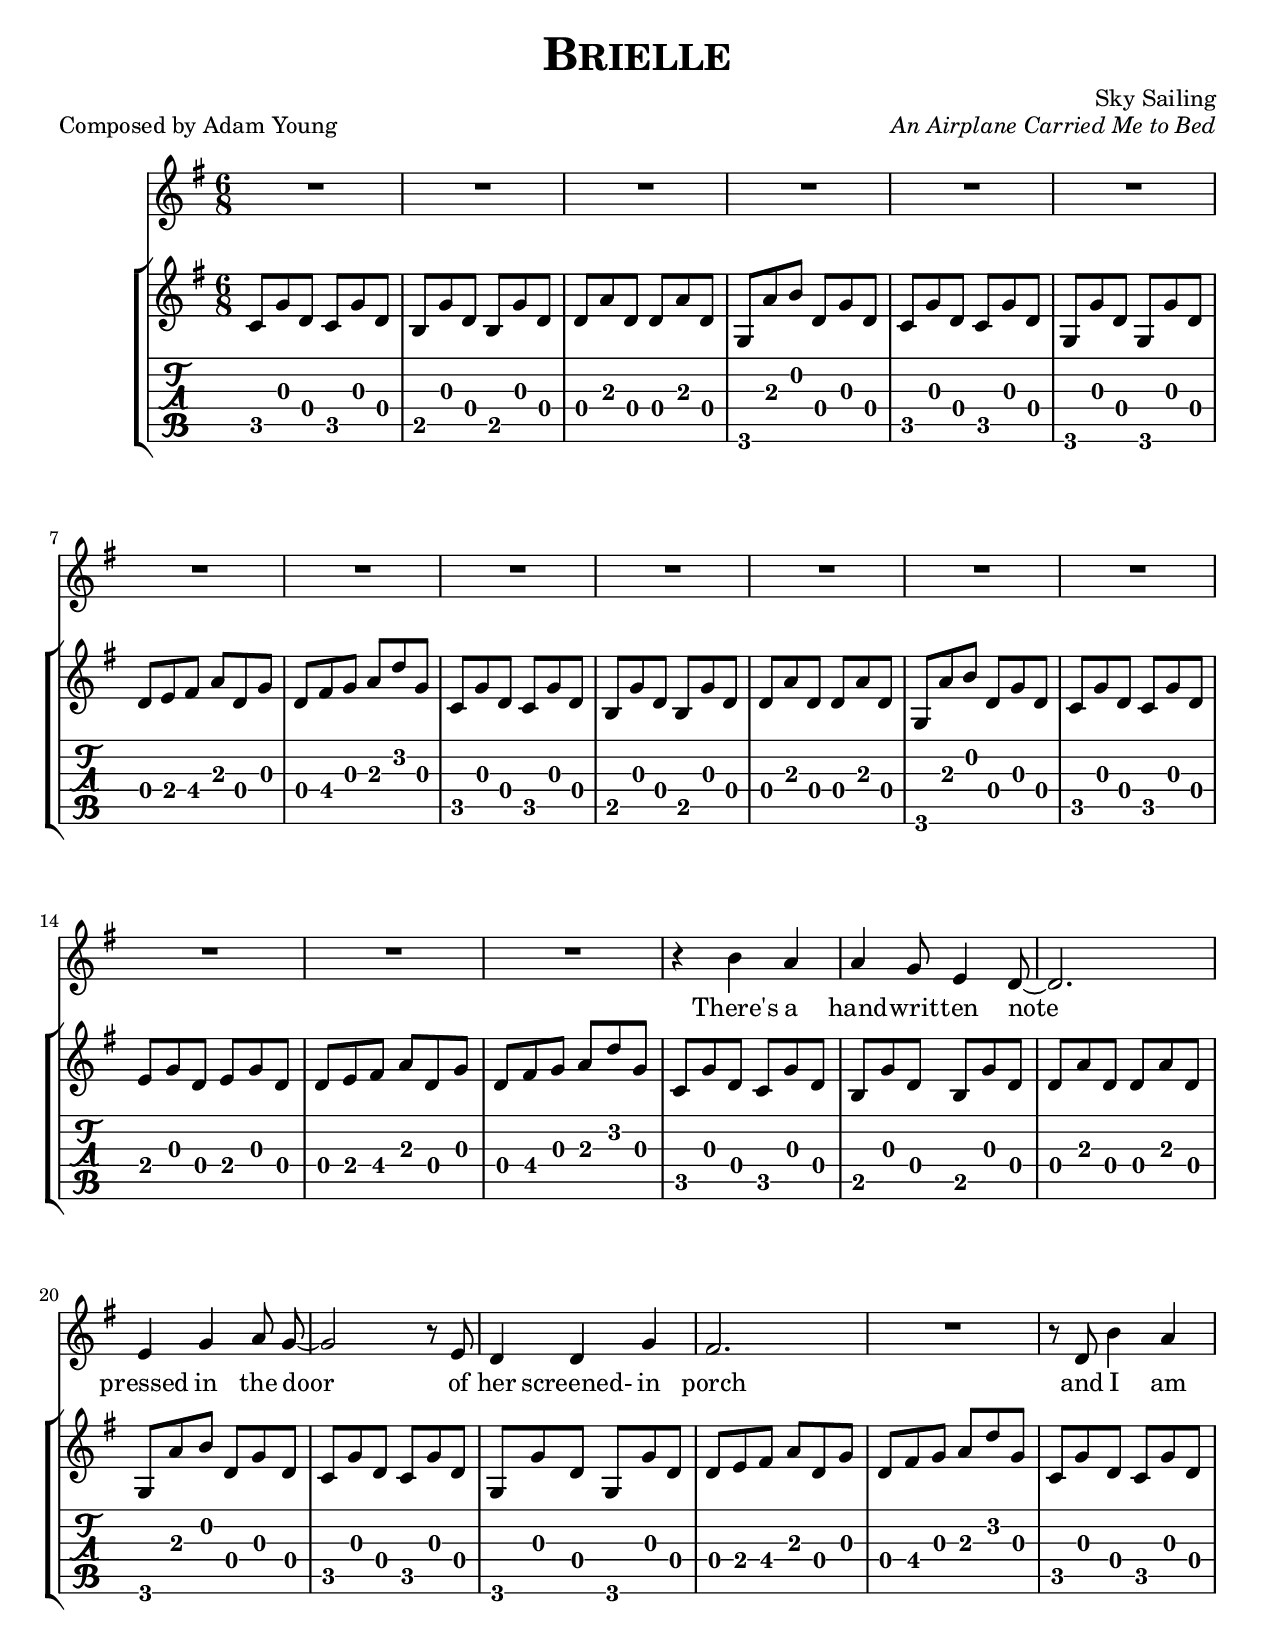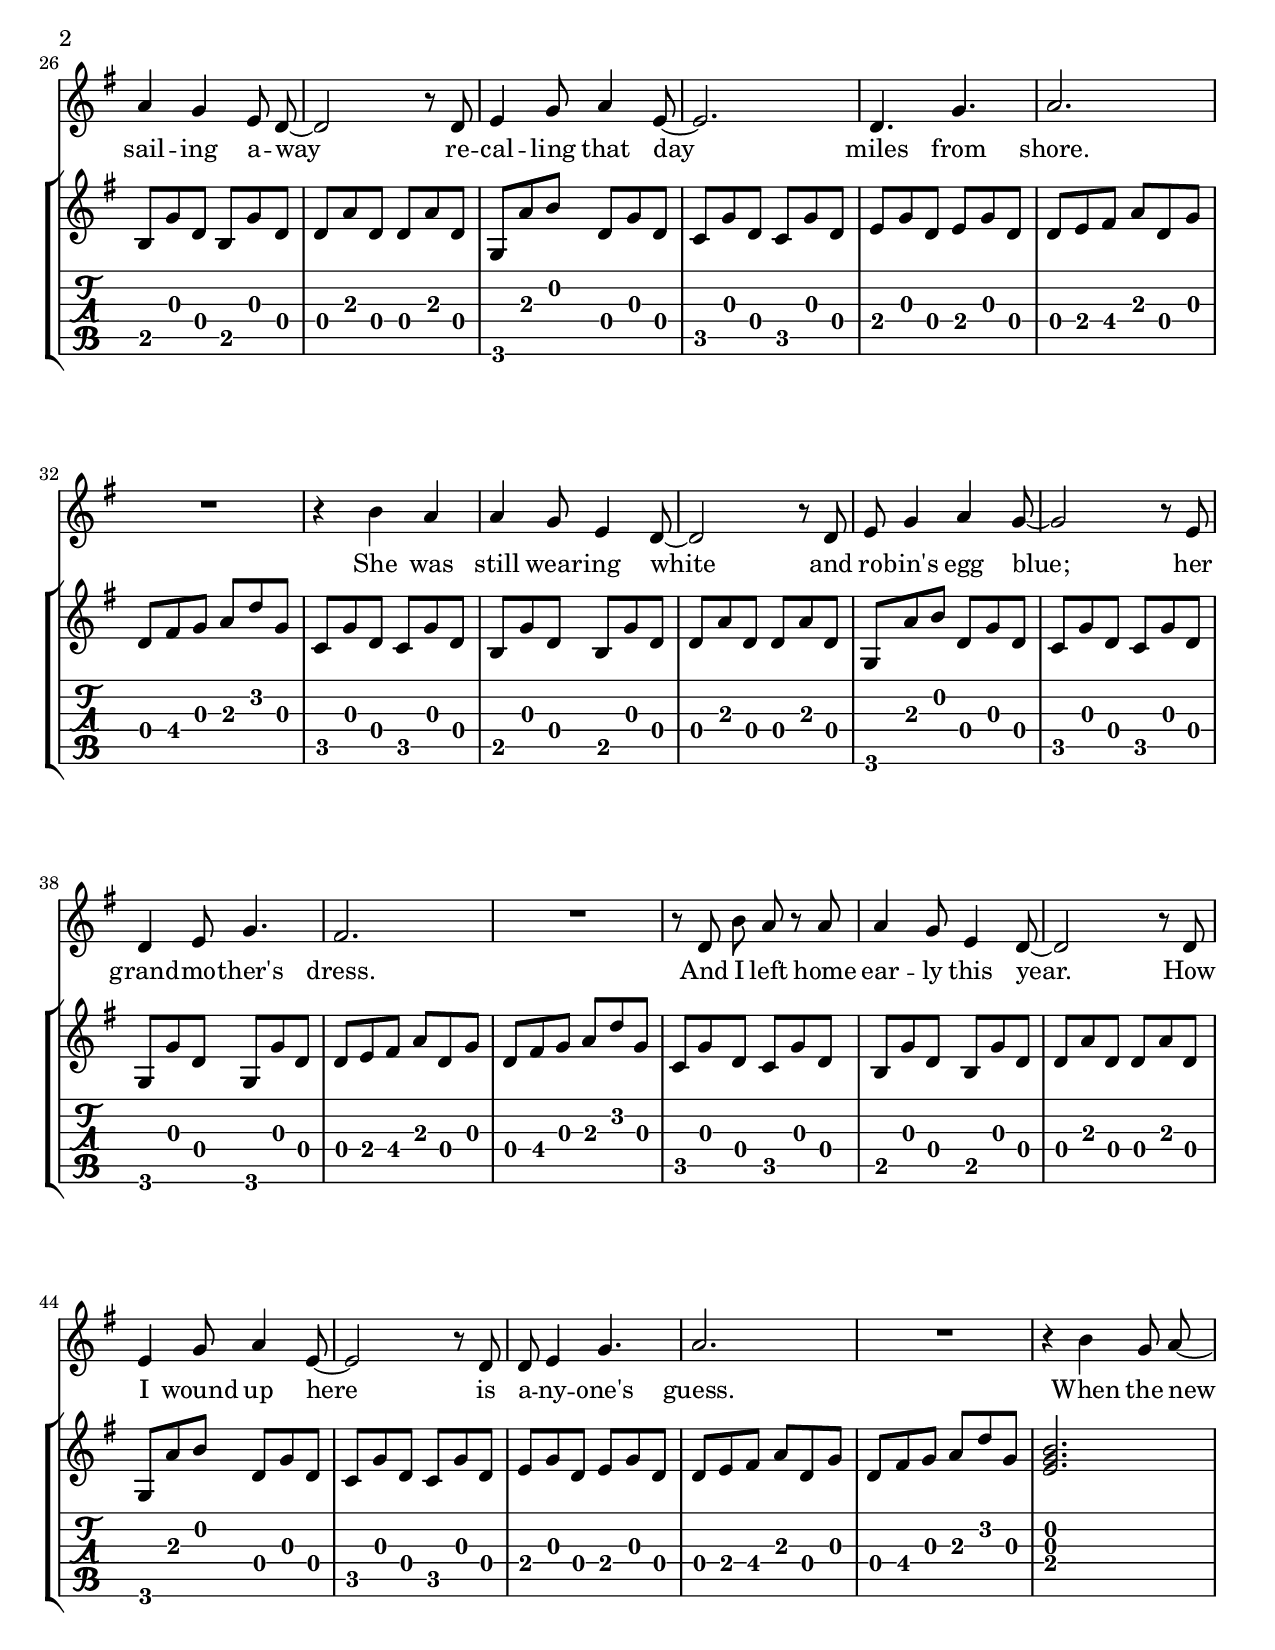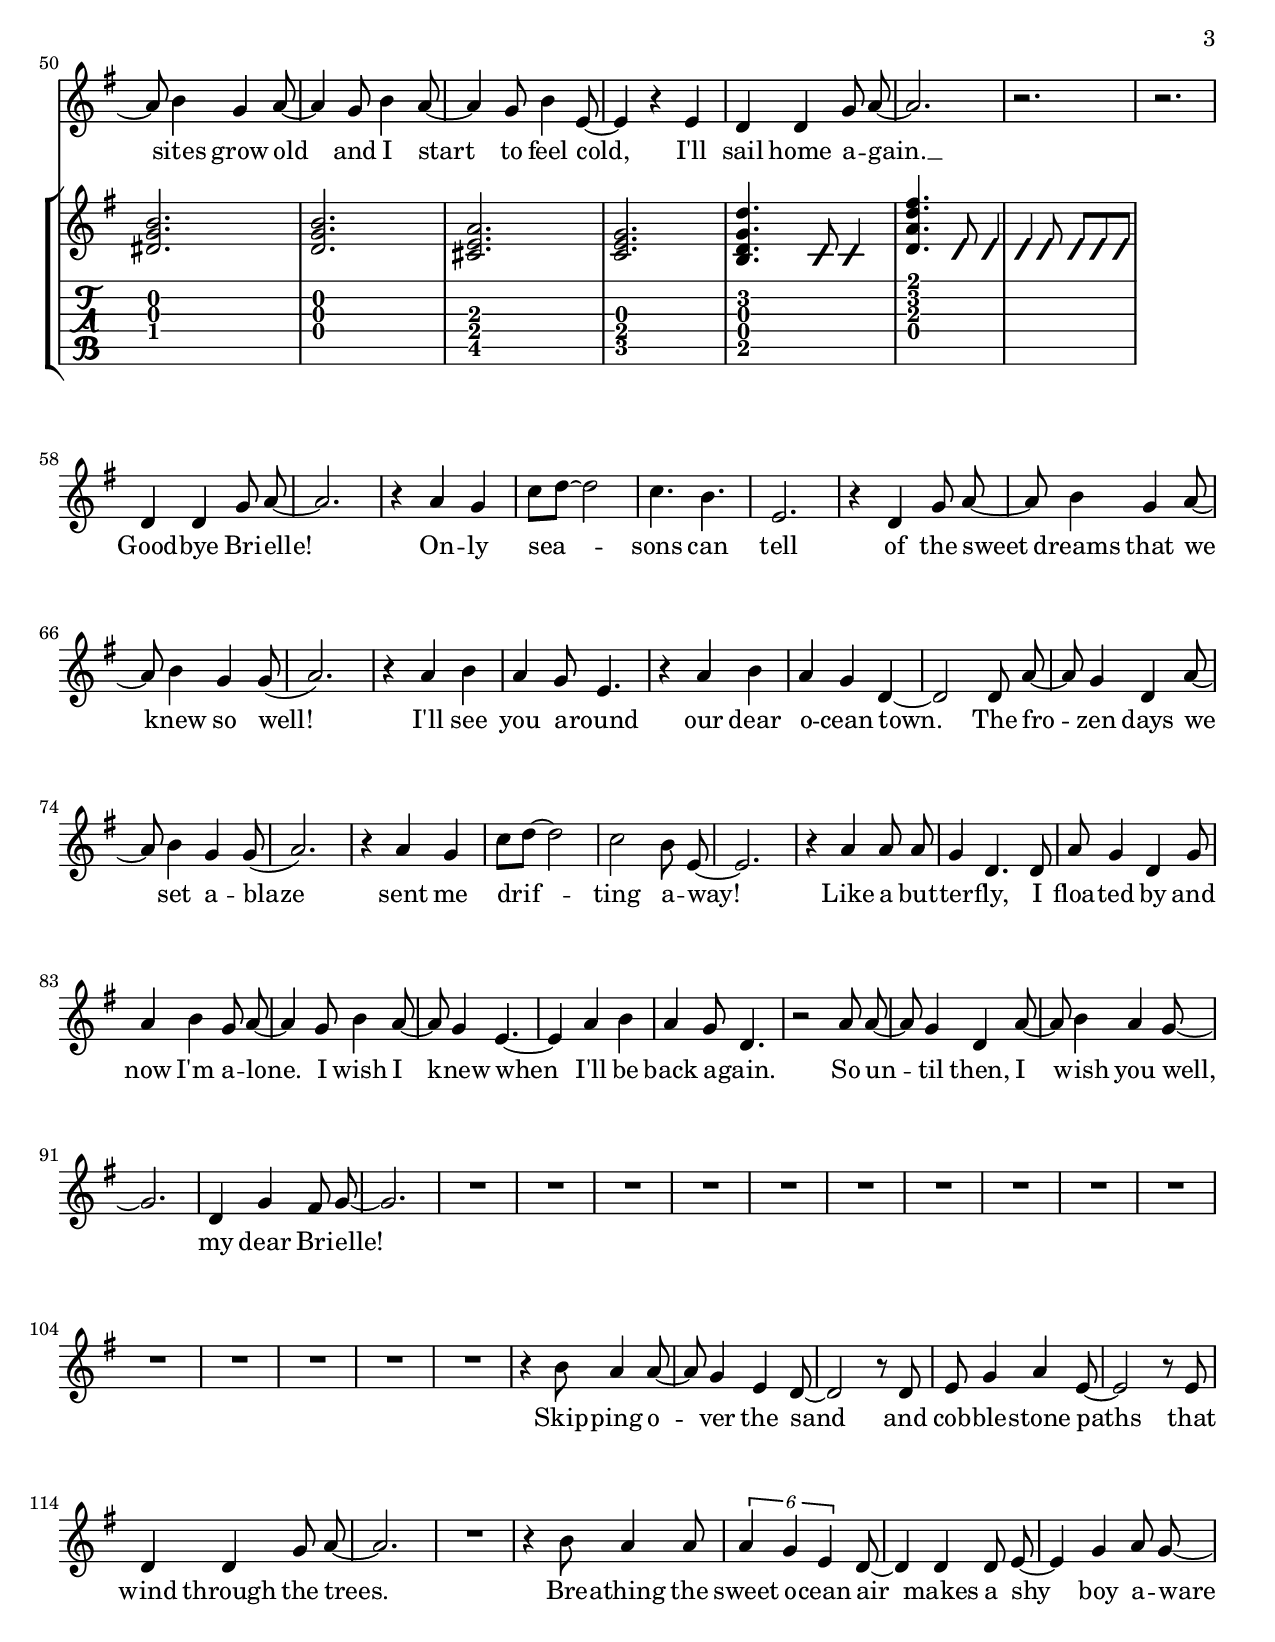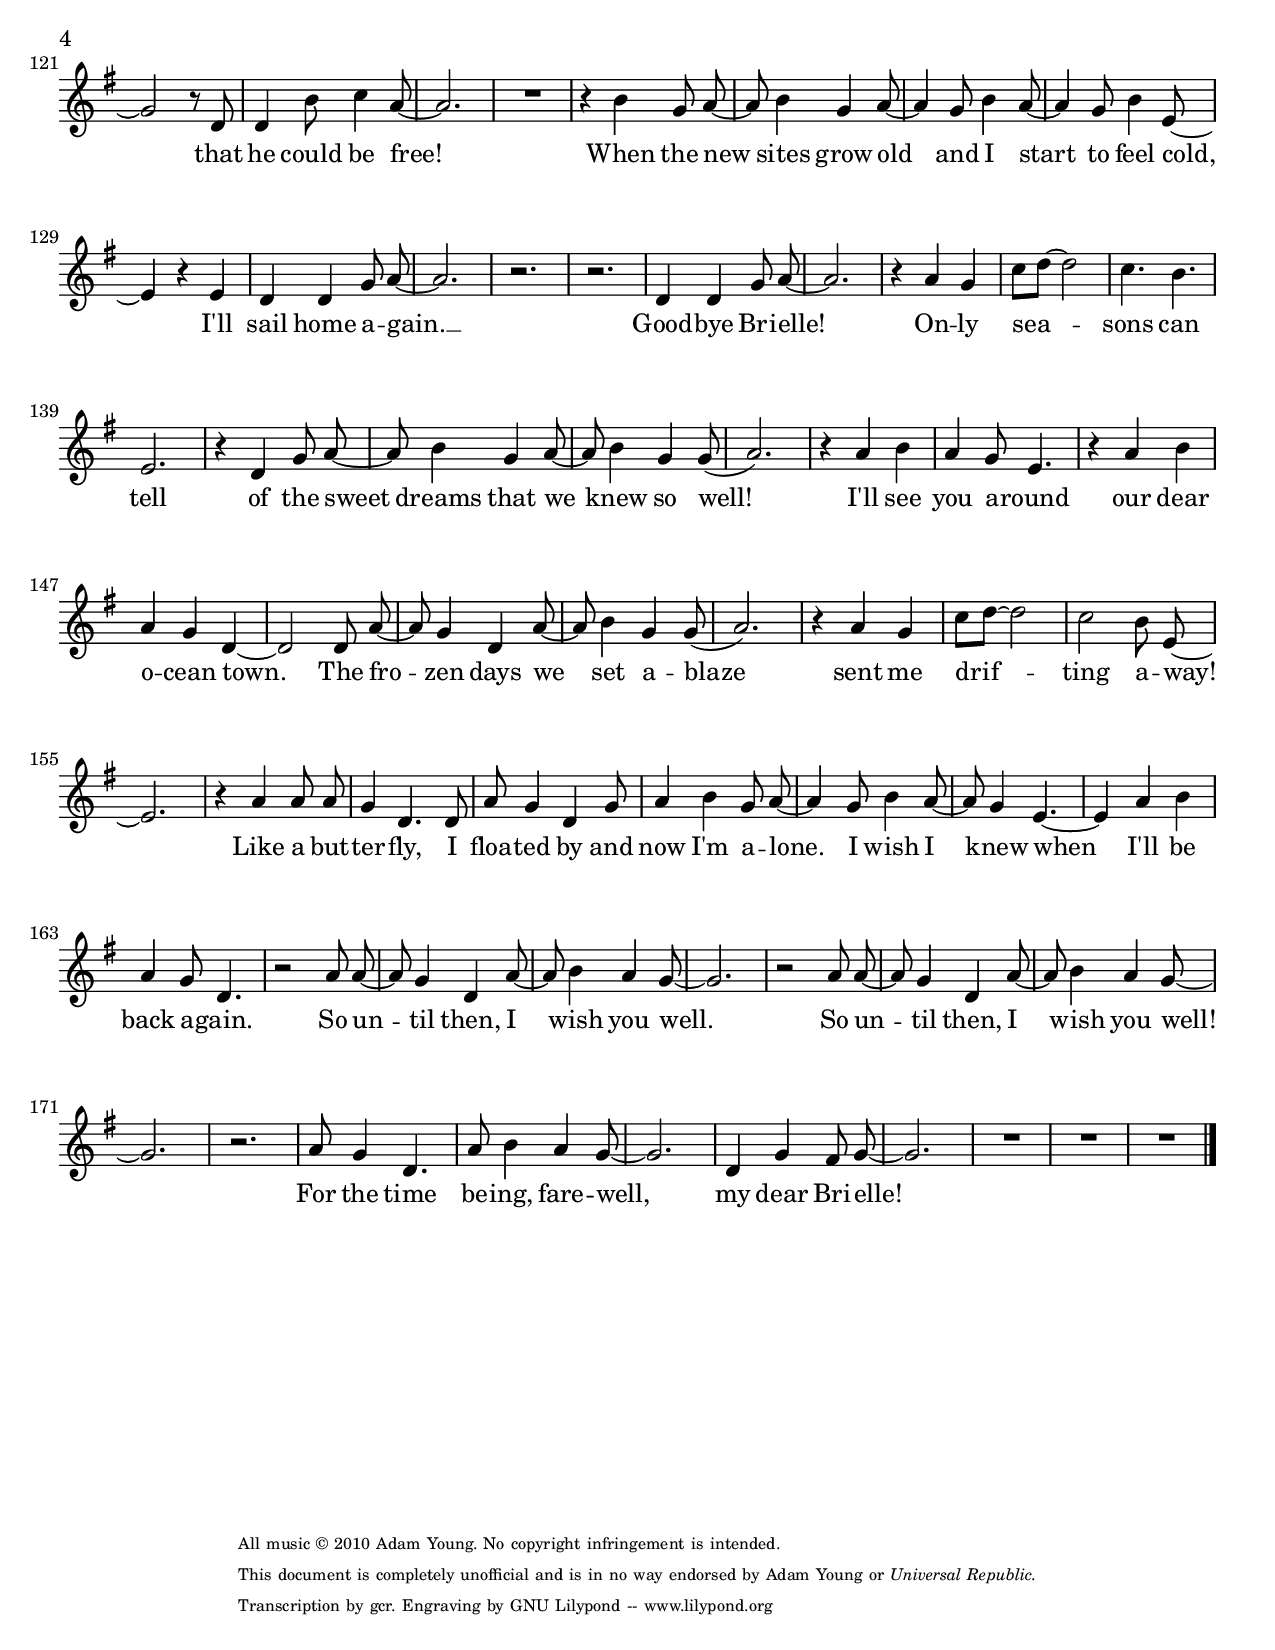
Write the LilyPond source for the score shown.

\version "2.12.3"

%{
  Layout and paper settings for Brielle
%}

%{ Brielle by Sky Sailing -- engraved by gcr
 ,ggggggggggg,                                                   
dP"""88""""""Y8,                           ,dPYb, ,dPYb,         
Yb,  88      `8b                           IP'`Yb IP'`Yb         
 `"  88      ,8P             gg            I8  8I I8  8I         
     88aaaad8P"              ""            I8  8' I8  8'         
     88""""Y8ba   ,gggggg,   gg    ,ggg,   I8 dP  I8 dP   ,ggg,  
     88      `8b  dP""""8I   88   i8" "8i  I8dP   I8dP   i8" "8i 
     88      ,8P ,8'    8I   88   I8, ,8I  I8P    I8P    I8, ,8I 
     88_____,d8',dP     Y8,_,88,_ `YbadP' ,d8b,_ ,d8b,_  `YbadP' 
    88888888P"  8P      `Y88P""Y8888P"Y8888P'"Y888P'"Y88888P"Y888
%}

%%% { CONFIGURATION
brTimeKey = { \time 6/8 \key g \major }

% Pick which flavor of things you want
% #'preprod or #'release
brVAFlavor = #'preprod
brCAFlavor = #'preprod
brCBFlavor = #'preprod
brVBFlavor = #'preprod

% slashes -- turn on improvisation (voices need the "Pitch_squash_engraver")
% and hide tab noteheads.
sl = {
  \improvisationOn
  %\override TabNoteHead #'transparent = ##t
  \override TabNoteHead #'stencil = ##f
  % ^ this is better but makes warnings
}
nsl = {
  \improvisationOff
  %\revert TabNoteHead #'transparent
  \revert TabNoteHead #'stencil
}
%%% }

%%% { LYRICS
brLyricsVA = \lyricmode {
  There's a hand -- writ -- ten note
  pressed in the door
  of her screened- in porch
  and I am sail -- ing a -- way
  re -- cal -- ling that day
  miles from shore.

  She was still wear -- ing white
  and ro -- bin's egg blue;
  her grand -- mo -- ther's dress.
  And I left home ear -- ly this year.
  How I wound up here
  is a -- ny -- one's guess.
}

brLyricsTr = \lyricmode {
  % Transition
  When the new sites grow old
  and I start to feel cold,
  I'll sail home a -- gain. __
}

brLyricsCA = \lyricmode {
  % Chorus
  Good -- bye Bri -- elle!
  \tag #'preprod { On -- ly sea -- sons can tell }
  \tag #'release { On -- ly whis -- pers can tell }
  of the sweet dreams that we knew so well!
  I'll see you a -- round
  our dear o -- cean town.
}
brLyricsCB = \lyricmode {
  The fro -- zen days we set a -- blaze
  sent me drif -- ting a -- way!
  Like a but -- ter -- fly, I floa -- ted by
  \tag #'preprod { and now I'm a -- lone. }
  \tag #'release { and now you're a -- lone. }
  I wish I knew when I'll be back a -- gain.
}
brLyricsCEndA = \lyricmode {
  So un -- til then, I wish you well,
  my dear Bri -- elle!
}

brLyricsVB = \lyricmode {
  % last verse
  Skip -- ping o -- ver the sand
  and cob -- ble -- stone paths
  that wind through the trees.

  Bre -- athing the sweet o -- cean air
  \tag #'preprod { makes a shy boy a -- ware
                   that he could be free! }
  \tag #'release { makes a blue -- bird a -- ware 
                   that she could be free! }
}

brLyricsCEndB = \lyricmode {
  So un -- til then, I wish you well.
  So un -- til then, I wish you well!
  For the time be -- ing, fare -- well, my dear Bri -- elle!
}
%%% }

%%% { SINGING VOICE
brVoiceVAa = \relative c'' {
  r4 b a | % there's a
  a g8 e4 d8~ |
  d2. | % note
  e4 g a8 g8~ | % stuck in the
  g2 r8 e |
  d4 d g | % her screened-in
  fis2. |
  R2. |
  r8 d b'4 a | % And I am sailing
  a4 g e8 d8 ~ |
  d2 r8 d8 |
  e4 g8 a4 e8 ~ |
  e2. | % ...that day
  d4. g | % miles from
  a2. | % shore
  R2. |
}
brVoiceVAb = \relative c'' {
  r4 b a | % She was
  a g8 e4 d8~ |
  d2 r8 d8 | % white...and robin's
  e8 g4 a4 g8~ |
  g2 r8 e |
  d4 e8 g4. | % grandmother's
  fis2. |
  R2. |
  r8 d b' a r a | % And I left home
  a4 g8 e4 d8 ~ |
  d2 r8 d8 |
  e4 g8 a4 e8 ~ |
  e2 r8 d8 | % here is
  d8 e4 g4. | % anyone's
  a2. | R2. | % guess
}
brVoiceTr = \relative c'' {
  r4 b g8 a8~ | % When the new
  a8 b4 g a8~|    % TIES!
  a4 g8 b4 a8~ |  % TIES!
  a4 g8 b4 e,8~ | % TIES! Triple tied measure combo
  e4 r e |
  d d g8 a8~ |    % SO MANY TIES WHAT.
  a2. |
  r2.|
}
brVoiceCA = \relative c'' {
  r2.|
  d,4 d g8 a~ | % Good bye, Brie-elle!
  a2. |
  r4 a4 g |
  c8[ d]~d2 | %se-easons
  c4. b |
  e,2. |
  r4 d g8 a8~ | % of the
  a8 b4 g a8~ |
  a8 b4 g g8(|
  a2.) |
  r4 a b |
  a g8 e4. | % you around
  r4 a4 b |
  a g d~ |
  d2 d8 a'8~ | % town! The--
}
brVoiceCB = \relative c'' {
  % The
  a8 g4 d a'8 ~| % frozen days
  a8 b4 g g8(|
  a2.) |
  r4 a g | % sent me
  c8[ d]~d2 | % drifting
  c2 b8 e,8 ~|
  e2. |
  r4 a a8 a8 | % Like a 
  g4 d4. d8 | % Butterfly, I 
  a'8 g4 d g8 | % floated by, and
  a4 b g8 a8~ |
  a4 g8 b4 a8 ~| % ~lone! I wish I
  a8 g4 e4.~ |
  e4 a b|
  a4 g8 d4.|
  r2 a'8 a8~| % so
}
brVoiceCEndA = \relative c'' {
  % ... So
  a8 g4 d4 a'8~|
  a8 b4 a g8~ |
  g2. |
  d4 g fis8 g8 ~ |
}
brVoiceVB = \relative c'' {
  r4 b8 a4 a8~ | % Skipping
  a8 g4 e d8 ~|
  d2 r8 d8 |
  e8 g4 a e8 ~| % cobblestone
  e2 r8 e |
  d4 d g8 a8 ~ |
  a2. | % trees!
  R2. |
  r4 b8 a4 a8 | % And breathing the
  \times 5/6 {
    a4 g e    %   WTF !!
  } d8~ | % sweet ocean air ~
  d4 d4 d8 e8 ~| % ~air makes a shy
  e4 g a8 g8 ~ | % shy boy a-ware
  g2 r8 d8 | % ~ware that
  d4 b'8 c4 a8~ | % he could be
  a2. | % free!
  R2. |
}
brVoiceCEndB = \relative c'' {
  % ... So
  a8 g4 d a'8~| % until then, I
  a8 b4 a g8~|
  g2. |
  r2 a8 a8~|
  a8 g4 d a'8~|
  a8 b4 a g8~|
  g2. |
  r2. |
  a8 g4 d4. | % For the time
  a'8 b4 a4 g8~ |
  g2. |
  d4 g fis8 g8 ~ |
  g2. |
}
%%% }

%%% { CHORD NAMES
brChordsIntro = \chordmode {
  c2.:sus2
  g2.
  d2.
  g4.:sus2
  g4.
  c2.:sus2
  g2.
  d2. s2.
}
brChordsTr = \chordmode {
  e2.:m
  g:aug
  g
  a
  c
  g
  d
}
%%% }

%%% { GUITAR
brGuitarIntro = \relative c' {
  \repeat unfold 2 { c8 g' d } |
  \repeat unfold 2 { b8 g' d } |
  \repeat unfold 2 { d8 a' d, } |
  g,8 a' b d, g d |
  \repeat unfold 2 { c8 g' d } |
  \repeat unfold 2 { g,8 g' d } |
  d e fis a d, g | % the first D should be 8va lower
  d fis g a d g, |

  \repeat unfold 2 { c,8 g' d } |
  \repeat unfold 2 { b8 g' d } |
  \repeat unfold 2 { d8 a' d, } |
  g,8 a' b d, g d |
  \repeat unfold 2 { c8 g' d } |
  \repeat unfold 2 { e g d } |
  d e fis a d, g | % first D: 8va lower
  d fis g a d g, |
}
brGuitarTr = \relative c' {
  \chordmode {
    e2.:m           % dotted half-note E minor
    g:aug/dis       % G augmented w/ dis on bottom
    g:/d            % G natural w/ D on bottom
    cis:m6-^5       % 1st inverted A alternate: g:5-/des
    c
  }
  <b d g d'>4. \sl c8 c4 \nsl |
  <d a' d fis>4. \sl d8 d4 |
  d4 d8 d8 d8 d8 \nsl |
}

%%% }


%%% { STRUCTURE
brChords = {
  \repeat unfold 6 {
    \brChordsIntro
  }
  \brChordsTr
}

brVoice = {
  \autoBeamOff
  R2.*16 |
  \keepWithTag \brVAFlavor \brVoiceVAa
  \keepWithTag \brVAFlavor \brVoiceVAb

  \brVoiceTr
  \keepWithTag \brCAFlavor \brVoiceCA
  \keepWithTag \brCBFlavor \brVoiceCB
  \brVoiceCEndA
  g'2. | % tied with previous
  R2.*15
  \keepWithTag \brVBFlavor \brVoiceVB
  \brVoiceTr
  \keepWithTag \brCAFlavor \brVoiceCA
  \keepWithTag \brCBFlavor \brVoiceCB
  \brVoiceCEndB
  R2.*3 |
  \bar "|."
}

brLyrics = {
  % Verse 1 and transition
  \keepWithTag \brVAFlavor \brLyricsVA
  \brLyricsTr

  % Chorus
  \keepWithTag \brCAFlavor \brLyricsCA
  \keepWithTag \brCBFlavor \brLyricsCB
  \brLyricsCEndA

  % Verse 2 and transition
  \keepWithTag \brVBFlavor \brLyricsVB
  \brLyricsTr

  % Chorus
  \keepWithTag \brCAFlavor \brLyricsCA
  \keepWithTag \brCBFlavor \brLyricsCB
  \keepWithTag \brCBFlavor \brLyricsCEndB
}

brGuitar = {
  \brGuitarIntro
  \brGuitarIntro % also VAa
  \brGuitarIntro % also VAb
  \brGuitarTr
}

%%% }

% vim: foldmethod=marker foldmarker={,}


\score {<<
  %\new ChordNames \brChords
  \new Staff { \brTimeKey \new Voice = "brielleLyrics" \brVoice }
  \new Lyrics \lyricsto "brielleLyrics" \brLyrics
  \new StaffGroup <<
    \new Staff { \brTimeKey \brGuitar }
    \new TabStaff \with {% bigger letters
      fontSize=#2
      \override StaffSymbol #'staff-space = #1.6 % default 1.5
    } { \brTimeKey \transpose c' c \brGuitar }
  >>
>>}

%#(set-global-staff-size 25)
\layout {
}
\paper {
  #(set-paper-size "letter")
}
\header {
  title         = \markup {
    %\override #'(font-name . "URW Chancery L")
    \larger \larger \smallCaps Brielle
  }
  composer   = "Sky Sailing"
  opus          = \markup { \italic { An Airplane Carried Me to Bed } }
  piece      = "Composed by Adam Young"
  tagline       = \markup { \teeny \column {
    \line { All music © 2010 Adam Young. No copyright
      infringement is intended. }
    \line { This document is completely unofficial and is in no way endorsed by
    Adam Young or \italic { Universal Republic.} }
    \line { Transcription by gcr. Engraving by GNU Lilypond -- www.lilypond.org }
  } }
}
#(set-default-paper-size "letter")
